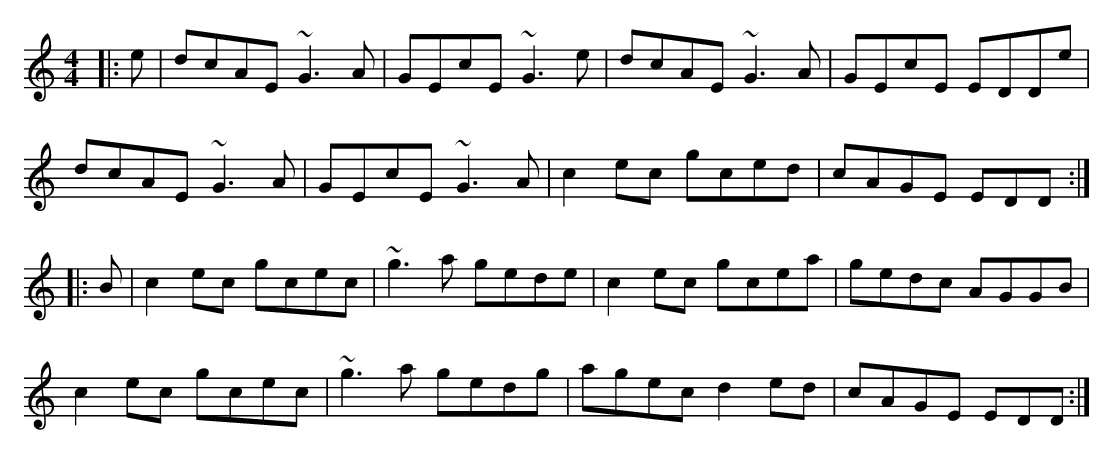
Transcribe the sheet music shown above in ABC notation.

X:1
M:4/4
K:C
|:e|dcAE ~G3A|GEcE ~G3e|dcAE ~G3A|GEcE EDDe|
dcAE ~G3A|GEcE ~G3A|c2ec gced|cAGE EDD:|
|:B|c2ec gcec|~g3a gede|c2ec gcea|gedc AGGB|
c2ec gcec|~g3a gedg|agec d2ed|cAGE EDD:|
